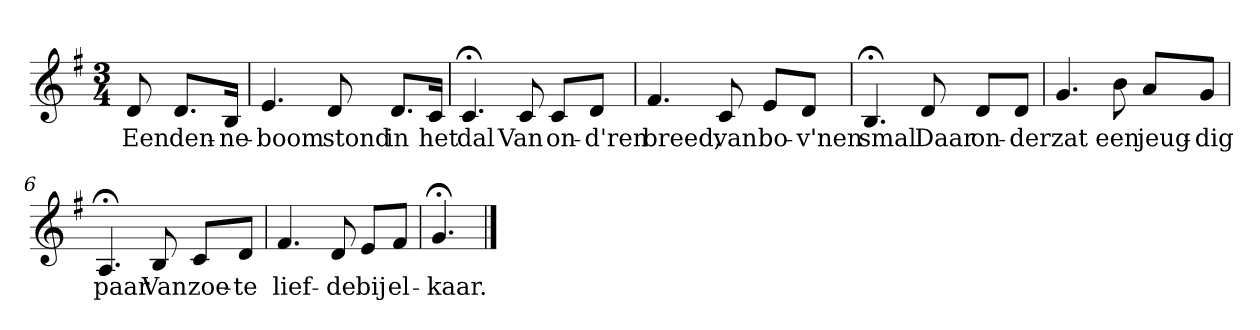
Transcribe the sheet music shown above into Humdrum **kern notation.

**kern	**text
*part1	*part1
*staff1	*staff1
*k[f#]	*
*G:	*
*M3/4	*
*MM120	*
=	=
8d	Een
8.dL	den-
16BJk	-ne-
=1	=1
4.e	-boom
8d	stond
8.dL	in
16cJk	het
=2	=2
4.c;<	dal
8c	Van
8cL	on-
8dJ	-d'ren
=3	=3
4.f#	breed,
8c	van
8eL	bo-
8dJ	-v'nen
=4	=4
4.B;<	smal
8d	Daar
8dL	on-
8dJ	-der
=5	=5
4.g	zat
8b	een
8aL	jeug-
8gJ	-dig
=6	=6
4.A;<	paar
8B	Van
8cL	zoe-
8dJ	-te
=7	=7
4.f#	lief-
8d	-de
8eL	bij
8f#J	el-
=8	=8
4.g;<	-kaar.
==	==
*-	*-
